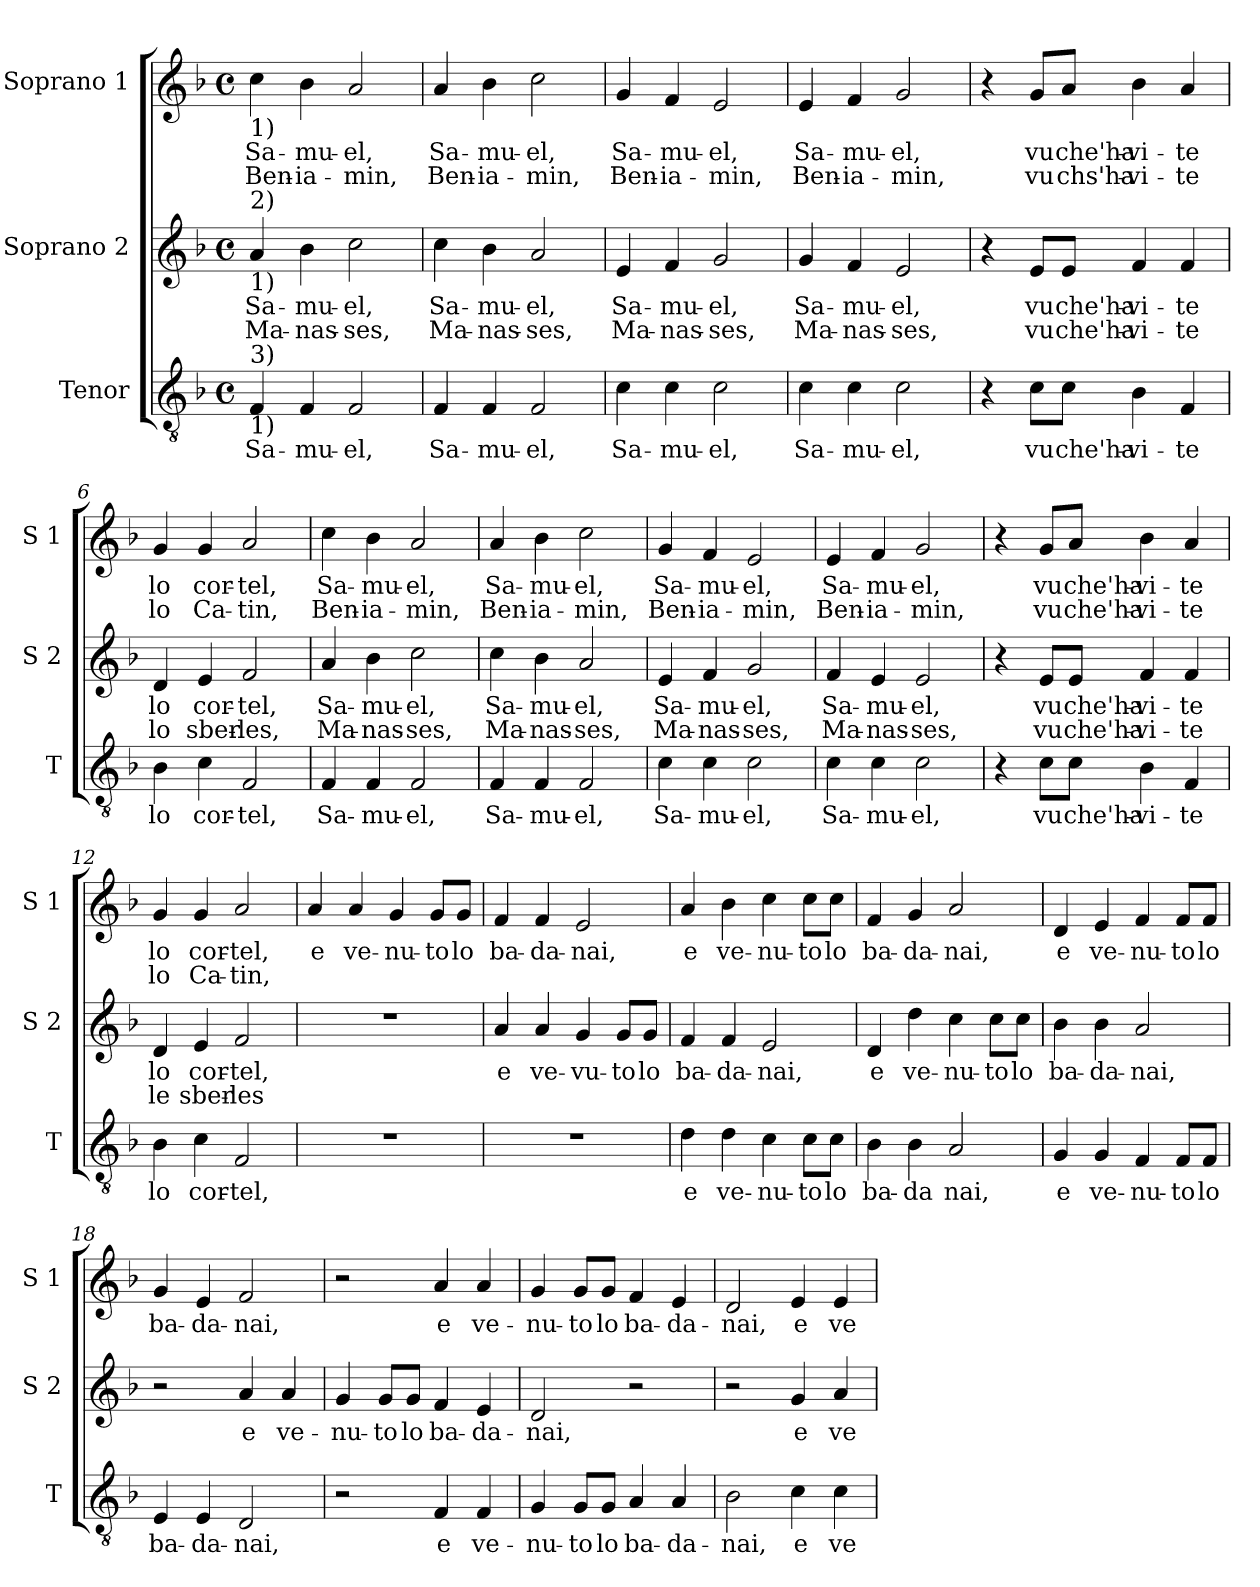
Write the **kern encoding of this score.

**kern	**text	**kern	**text	**text	**kern	**text	**text
*part3	*part3	*part2	*part2	*part2	*part1	*part1	*part1
*staff3	*staff3	*staff2	*staff2	*staff2	*staff1	*staff1	*staff1
*I"Tenor	*	*I"Soprano 2	*	*	*I"Soprano 1	*	*
*I'T	*	*I'S 2	*	*	*I'S 1	*	*
*clefGv2	*	*clefG2	*	*	*clefG2	*	*
*k[b-]	*	*k[b-]	*	*	*k[b-]	*	*
*F:	*	*F:	*	*	*F:	*	*
*M4/4	*	*M4/4	*	*	*M4/4	*	*
*met(c)	*	*met(c)	*	*	*met(c)	*	*
=1	=1	=1	=1	=1	=1	=1	=1
!	!	!	!	!	!LO:TX:b:t=1)	!	!
!	!	!LO:TX:a:t=2)	!	!	!	!	!
!	!	!LO:TX:b:t=1)	!	!	!	!	!
!LO:TX:a:t=3)	!	!	!	!	!	!	!
!LO:TX:b:t=1)	!	!	!	!	!	!	!
!	!LO:LY:b	!	!LO:LY:b	!LO:LY:b	!	!LO:LY:b	!LO:LY:b
4F/	Sa-	4a/	Sa-	Ma-	4cc\	Sa-	Ben-
!	!LO:LY:b	!	!LO:LY:b	!LO:LY:b	!	!LO:LY:b	!LO:LY:b
4F/	-mu-	4b-\	-mu-	-nas-	4b-\	-mu-	-ia-
!	!LO:LY:b	!	!LO:LY:b	!LO:LY:b	!	!LO:LY:b	!LO:LY:b
2F/	-el,	2cc\	-el,	-ses,	2a/	-el,	-min,
=2	=2	=2	=2	=2	=2	=2	=2
!	!LO:LY:b	!	!LO:LY:b	!LO:LY:b	!	!LO:LY:b	!LO:LY:b
4F/	Sa-	4cc\	Sa-	Ma-	4a/	Sa-	Ben-
!	!LO:LY:b	!	!LO:LY:b	!LO:LY:b	!	!LO:LY:b	!LO:LY:b
4F/	-mu-	4b-\	-mu-	-nas-	4b-\	-mu-	-ia-
!	!LO:LY:b	!	!LO:LY:b	!LO:LY:b	!	!LO:LY:b	!LO:LY:b
2F/	-el,	2a/	-el,	-ses,	2cc\	-el,	-min,
=3	=3	=3	=3	=3	=3	=3	=3
!	!LO:LY:b	!	!LO:LY:b	!LO:LY:b	!	!LO:LY:b	!LO:LY:b
4c\	Sa-	4e/	Sa-	Ma-	4g/	Sa-	Ben-
!	!LO:LY:b	!	!LO:LY:b	!LO:LY:b	!	!LO:LY:b	!LO:LY:b
4c\	-mu-	4f/	-mu-	-nas-	4f/	-mu-	-ia-
!	!LO:LY:b	!	!LO:LY:b	!LO:LY:b	!	!LO:LY:b	!LO:LY:b
2c\	-el,	2g/	-el,	-ses,	2e/	-el,	-min,
=4	=4	=4	=4	=4	=4	=4	=4
!	!LO:LY:b	!	!LO:LY:b	!LO:LY:b	!	!LO:LY:b	!LO:LY:b
4c\	Sa-	4g/	Sa-	Ma-	4e/	Sa-	Ben-
!	!LO:LY:b	!	!LO:LY:b	!LO:LY:b	!	!LO:LY:b	!LO:LY:b
4c\	-mu-	4f/	-mu-	-nas-	4f/	-mu-	-ia-
!	!LO:LY:b	!	!LO:LY:b	!LO:LY:b	!	!LO:LY:b	!LO:LY:b
2c\	-el,	2e/	-el,	-ses,	2g/	-el,	-min,
=5	=5	=5	=5	=5	=5	=5	=5
4r	.	4r	.	.	4r	.	.
!	!LO:LY:b	!	!LO:LY:b	!LO:LY:b	!	!LO:LY:b	!LO:LY:b
8c\L	vu	8e/L	vu	vu	8g/L	vu	vu
!	!LO:LY:b	!	!LO:LY:b	!LO:LY:b	!	!LO:LY:b	!LO:LY:b
8c\J	che'ha-	8e/J	che'ha-	che'ha-	8a/J	che'ha-	chs'ha-
!	!LO:LY:b	!	!LO:LY:b	!LO:LY:b	!	!LO:LY:b	!LO:LY:b
4B-\	-vi-	4f/	-vi-	-vi-	4b-\	-vi-	-vi-
!	!LO:LY:b	!	!LO:LY:b	!LO:LY:b	!	!LO:LY:b	!LO:LY:b
4F/	-te	4f/	-te	-te	4a/	-te	-te
!!LO:LB:g=z
=6	=6	=6	=6	=6	=6	=6	=6
!	!LO:LY:b	!	!LO:LY:b	!LO:LY:b	!	!LO:LY:b	!LO:LY:b
4B-\	lo	4d/	lo	lo	4g/	lo	lo
!	!LO:LY:b	!	!LO:LY:b	!LO:LY:b	!	!LO:LY:b	!LO:LY:b
4c\	cor-	4e/	cor-	sber-	4g/	cor-	Ca-
!	!LO:LY:b	!	!LO:LY:b	!LO:LY:b	!	!LO:LY:b	!LO:LY:b
2F/	-tel,	2f/	-tel,	-les,	2a/	-tel,	-tin,
=7	=7	=7	=7	=7	=7	=7	=7
!	!LO:LY:b	!	!LO:LY:b	!LO:LY:b	!	!LO:LY:b	!LO:LY:b
4F/	Sa-	4a/	Sa-	Ma-	4cc\	Sa-	Ben-
!	!LO:LY:b	!	!LO:LY:b	!LO:LY:b	!	!LO:LY:b	!LO:LY:b
4F/	-mu-	4b-\	-mu-	-nas-	4b-\	-mu-	-ia-
!	!LO:LY:b	!	!LO:LY:b	!LO:LY:b	!	!LO:LY:b	!LO:LY:b
2F/	-el,	2cc\	-el,	-ses,	2a/	-el,	-min,
=8	=8	=8	=8	=8	=8	=8	=8
!	!LO:LY:b	!	!LO:LY:b	!LO:LY:b	!	!LO:LY:b	!LO:LY:b
4F/	Sa-	4cc\	Sa-	Ma-	4a/	Sa-	Ben-
!	!LO:LY:b	!	!LO:LY:b	!LO:LY:b	!	!LO:LY:b	!LO:LY:b
4F/	-mu-	4b-\	-mu-	-nas-	4b-\	-mu-	-ia-
!	!LO:LY:b	!	!LO:LY:b	!LO:LY:b	!	!LO:LY:b	!LO:LY:b
2F/	-el,	2a/	-el,	-ses,	2cc\	-el,	-min,
=9	=9	=9	=9	=9	=9	=9	=9
!	!LO:LY:b	!	!LO:LY:b	!LO:LY:b	!	!LO:LY:b	!LO:LY:b
4c\	Sa-	4e/	Sa-	Ma-	4g/	Sa-	Ben-
!	!LO:LY:b	!	!LO:LY:b	!LO:LY:b	!	!LO:LY:b	!LO:LY:b
4c\	-mu-	4f/	-mu-	-nas-	4f/	-mu-	-ia-
!	!LO:LY:b	!	!LO:LY:b	!LO:LY:b	!	!LO:LY:b	!LO:LY:b
2c\	-el,	2g/	-el,	-ses,	2e/	-el,	-min,
=10	=10	=10	=10	=10	=10	=10	=10
!	!LO:LY:b	!	!LO:LY:b	!LO:LY:b	!	!LO:LY:b	!LO:LY:b
4c\	Sa-	4f/	Sa-	Ma-	4e/	Sa-	Ben-
!	!LO:LY:b	!	!LO:LY:b	!LO:LY:b	!	!LO:LY:b	!LO:LY:b
4c\	-mu-	4e/	-mu-	-nas-	4f/	-mu-	-ia-
!	!LO:LY:b	!	!LO:LY:b	!LO:LY:b	!	!LO:LY:b	!LO:LY:b
2c\	-el,	2e/	-el,	-ses,	2g/	-el,	-min,
!!LO:LB:g=z
=11	=11	=11	=11	=11	=11	=11	=11
4r	.	4r	.	.	4r	.	.
!	!LO:LY:b	!	!LO:LY:b	!LO:LY:b	!	!LO:LY:b	!LO:LY:b
8c\L	vu	8e/L	vu	vu	8g/L	vu	vu
!	!LO:LY:b	!	!LO:LY:b	!LO:LY:b	!	!LO:LY:b	!LO:LY:b
8c\J	che'ha-	8e/J	che'ha-	che'ha-	8a/J	che'ha-	che'ha-
!	!LO:LY:b	!	!LO:LY:b	!LO:LY:b	!	!LO:LY:b	!LO:LY:b
4B-\	-vi-	4f/	-vi-	-vi-	4b-\	-vi-	-vi-
!	!LO:LY:b	!	!LO:LY:b	!LO:LY:b	!	!LO:LY:b	!LO:LY:b
4F/	-te	4f/	-te	-te	4a/	-te	-te
=12	=12	=12	=12	=12	=12	=12	=12
!	!LO:LY:b	!	!LO:LY:b	!LO:LY:b	!	!LO:LY:b	!LO:LY:b
4B-\	lo	4d/	lo	le	4g/	lo	lo
!	!LO:LY:b	!	!LO:LY:b	!LO:LY:b	!	!LO:LY:b	!LO:LY:b
4c\	cor-	4e/	cor-	sber-	4g/	cor-	Ca-
!	!LO:LY:b	!	!LO:LY:b	!LO:LY:b	!	!LO:LY:b	!LO:LY:b
2F/	-tel,	2f/	-tel,	-les	2a/	-tel,	-tin,
=13	=13	=13	=13	=13	=13	=13	=13
!	!	!	!	!	!	!LO:LY:b	!
1r	.	1r	.	.	4a/	e	.
!	!	!	!	!	!	!LO:LY:b	!
.	.	.	.	.	4a/	ve-	.
!	!	!	!	!	!	!LO:LY:b	!
.	.	.	.	.	4g/	-nu-	.
!	!	!	!	!	!	!LO:LY:b	!
.	.	.	.	.	8g/L	-to	.
!	!	!	!	!	!	!LO:LY:b	!
.	.	.	.	.	8g/J	lo	.
=14	=14	=14	=14	=14	=14	=14	=14
!	!	!	!LO:LY:b	!	!	!LO:LY:b	!
1r	.	4a/	e	.	4f/	ba-	.
!	!	!	!LO:LY:b	!	!	!LO:LY:b	!
.	.	4a/	ve-	.	4f/	-da-	.
!	!	!	!LO:LY:b	!	!	!LO:LY:b	!
.	.	4g/	-vu-	.	2e/	-nai,	.
!	!	!	!LO:LY:b	!	!	!	!
.	.	8g/L	-to	.	.	.	.
!	!	!	!LO:LY:b	!	!	!	!
.	.	8g/J	lo	.	.	.	.
=15	=15	=15	=15	=15	=15	=15	=15
!	!LO:LY:b	!	!LO:LY:b	!	!	!LO:LY:b	!
4d\	e	4f/	ba-	.	4a/	e	.
!	!LO:LY:b	!	!LO:LY:b	!	!	!LO:LY:b	!
4d\	ve-	4f/	-da-	.	4b-\	ve-	.
!	!LO:LY:b	!	!LO:LY:b	!	!	!LO:LY:b	!
4c\	-nu-	2e/	-nai,	.	4cc\	-nu-	.
!	!LO:LY:b	!	!	!	!	!LO:LY:b	!
8c\L	-to	.	.	.	8cc\L	-to	.
!	!LO:LY:b	!	!	!	!	!LO:LY:b	!
8c\J	lo	.	.	.	8cc\J	lo	.
!!LO:PB:g=z
=16	=16	=16	=16	=16	=16	=16	=16
!	!LO:LY:b	!	!LO:LY:b	!	!	!LO:LY:b	!
4B-\	ba-	4d/	e	.	4f/	ba-	.
!	!LO:LY:b	!	!LO:LY:b	!	!	!LO:LY:b	!
4B-\	-da	4dd\	ve-	.	4g/	-da-	.
!	!LO:LY:b	!	!LO:LY:b	!	!	!LO:LY:b	!
2A/	nai,	4cc\	-nu-	.	2a/	-nai,	.
!	!	!	!LO:LY:b	!	!	!	!
.	.	8cc\L	-to	.	.	.	.
!	!	!	!LO:LY:b	!	!	!	!
.	.	8cc\J	lo	.	.	.	.
=17	=17	=17	=17	=17	=17	=17	=17
!	!LO:LY:b	!	!LO:LY:b	!	!	!LO:LY:b	!
4G/	e	4b-\	ba-	.	4d/	e	.
!	!LO:LY:b	!	!LO:LY:b	!	!	!LO:LY:b	!
4G/	ve-	4b-\	-da-	.	4e/	ve-	.
!	!LO:LY:b	!	!LO:LY:b	!	!	!LO:LY:b	!
4F/	-nu-	2a/	-nai,	.	4f/	-nu-	.
!	!LO:LY:b	!	!	!	!	!LO:LY:b	!
8F/L	-to	.	.	.	8f/L	-to	.
!	!LO:LY:b	!	!	!	!	!LO:LY:b	!
8F/J	lo	.	.	.	8f/J	lo	.
=18	=18	=18	=18	=18	=18	=18	=18
!	!LO:LY:b	!	!	!	!	!LO:LY:b	!
4E/	ba-	2r	.	.	4g/	ba-	.
!	!LO:LY:b	!	!	!	!	!LO:LY:b	!
4E/	-da-	.	.	.	4e/	-da-	.
!	!LO:LY:b	!	!LO:LY:b	!	!	!LO:LY:b	!
2D/	-nai,	4a/	e	.	2f/	-nai,	.
!	!	!	!LO:LY:b	!	!	!	!
.	.	4a/	ve-	.	.	.	.
=19	=19	=19	=19	=19	=19	=19	=19
!	!	!	!LO:LY:b	!	!	!	!
2r	.	4g/	-nu-	.	2r	.	.
!	!	!	!LO:LY:b	!	!	!	!
.	.	8g/L	-to	.	.	.	.
!	!	!	!LO:LY:b	!	!	!	!
.	.	8g/J	lo	.	.	.	.
!	!LO:LY:b	!	!LO:LY:b	!	!	!LO:LY:b	!
4F/	e	4f/	ba-	.	4a/	e	.
!	!LO:LY:b	!	!LO:LY:b	!	!	!LO:LY:b	!
4F/	ve-	4e/	-da-	.	4a/	ve-	.
=20	=20	=20	=20	=20	=20	=20	=20
!	!LO:LY:b	!	!LO:LY:b	!	!	!LO:LY:b	!
4G/	-nu-	2d/	-nai,	.	4g/	-nu-	.
!	!LO:LY:b	!	!	!	!	!LO:LY:b	!
8G/L	-to	.	.	.	8g/L	-to	.
!	!LO:LY:b	!	!	!	!	!LO:LY:b	!
8G/J	lo	.	.	.	8g/J	lo	.
!	!LO:LY:b	!	!	!	!	!LO:LY:b	!
4A/	ba-	2r	.	.	4f/	ba-	.
!	!LO:LY:b	!	!	!	!	!LO:LY:b	!
4A/	-da-	.	.	.	4e/	-da-	.
!!LO:LB:g=z
=21	=21	=21	=21	=21	=21	=21	=21
!	!LO:LY:b	!	!	!	!	!LO:LY:b	!
2B-\	-nai,	2r	.	.	2d/	-nai,	.
!	!LO:LY:b	!	!LO:LY:b	!	!	!LO:LY:b	!
4c\	e	4g/	e	.	4e/	e	.
!	!LO:LY:b	!	!LO:LY:b	!	!	!LO:LY:b	!
4c\	ve-	4a/	ve-	.	4e/	ve-	.
=	=	=	=	=	=	=	=
*-	*-	*-	*-	*-	*-	*-	*-
